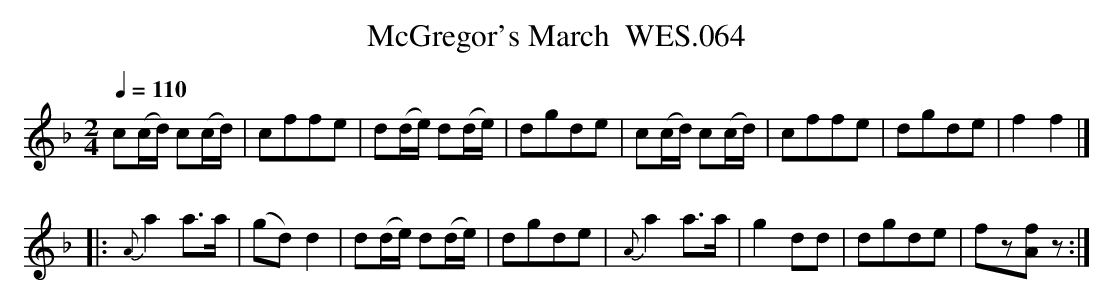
X:1
T:McGregor's March  WES.064
M:2/4
L:1/8
Q:1/4=110
K:F
c(c/d/) c(c/d/)|cffe|d(d/e/) d(d/e/)|dgde|c(c/d/) c(c/d/)|cffe|dgde|f2f2|]
|:{A}a2 a>a|(gd)d2|d(d/e/) d(d/e/)|dgde|{A}a2 a>a|g2 dd|dgde|fz[fA]z:|
